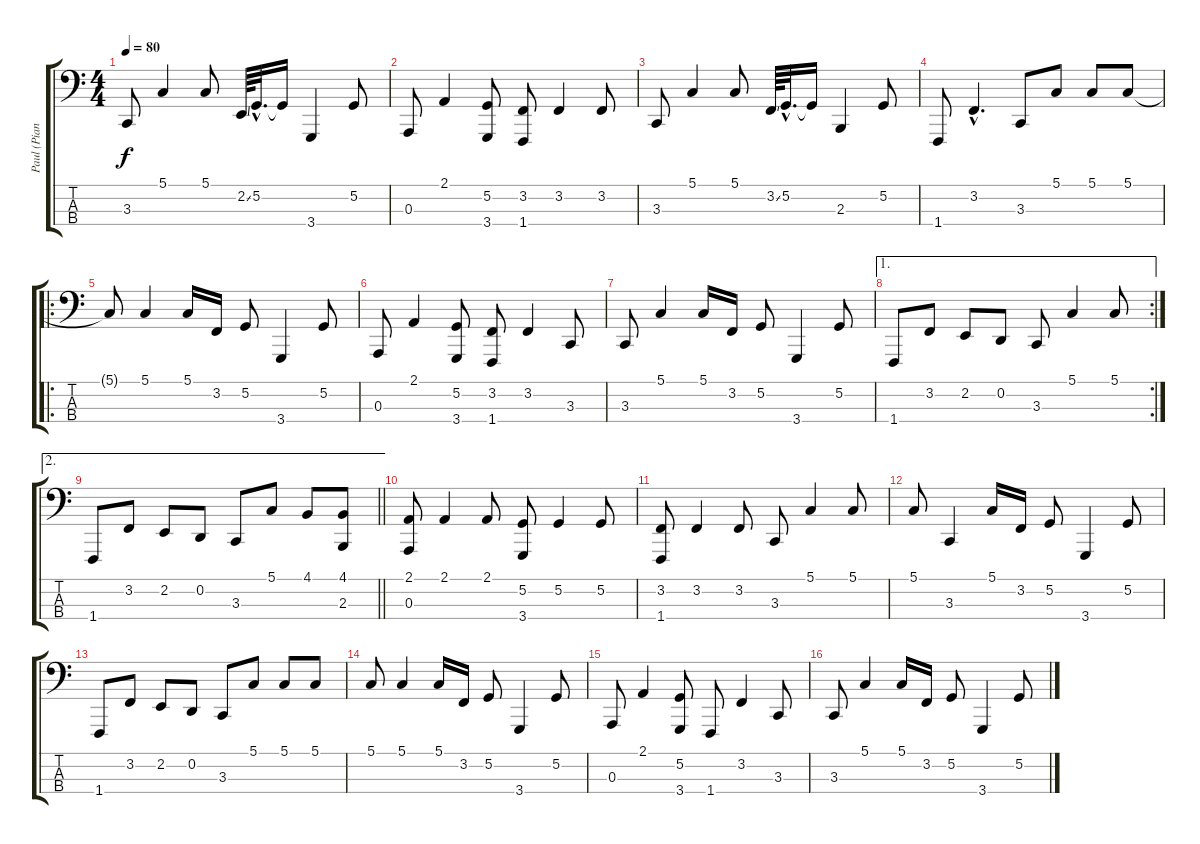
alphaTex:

\track ("Paul (Piano Left Hand)" "Paul (Pian") {instrument brightacousticpiano}
\staff {score tabs}
\tuning (G2 D2 A1 E1) {hide}
\ts (4 4)
\tempo 80
\clef f4
\ks c
3.3.8{dy f instrument brightacousticpiano} 5.1.4 5.1.8 2.2{ss}.64 5.2{hac}.32{d} 5.2{t}.16 3.4.4 5.2.8 |
0.3.8 2.1.4 (5.2 3.4).8 (3.2 1.4).8 3.2.4 3.2.8 |
3.3.8 5.1.4 5.1.8 3.2{ss}.64 5.2{hac}.32{d} 5.2{t}.16 2.3.4 5.2.8 |
1.4.8 3.2{hac}.4{d} 3.3.8 5.1.8 5.1.8 5.1.8 |
\ro
5.1{t}.8 5.1.4 5.1.16 3.2.16 5.2.8 3.4.4 5.2.8 |
0.3.8 2.1.4 (5.2 3.4).8 (3.2 1.4).8 3.2.4 3.3.8 |
3.3.8 5.1.4 5.1.16 3.2.16 5.2.8 3.4.4 5.2.8 |
\ae 1
\rc 2
1.4.8 3.2.8 2.2.8 0.2.8 3.3.8 5.1.4 5.1.8 |
\ae 2
\barLineRight lightlight
1.4.8 3.2.8 2.2.8 0.2.8 3.3.8 5.1.8 4.1.8 (4.1 2.3).8 |
(2.1 0.3).8 2.1.4 2.1.8 (5.2 3.4).8 5.2.4 5.2.8 |
(3.2 1.4).8 3.2.4 3.2.8 3.3.8 5.1.4 5.1.8 |
5.1.8 3.3.4 5.1.16 3.2.16 5.2.8 3.4.4 5.2.8 |
1.4.8 3.2.8 2.2.8 0.2.8 3.3.8 5.1.8 5.1.8 5.1.8 |
5.1.8 5.1.4 5.1.16 3.2.16 5.2.8 3.4.4 5.2.8 |
0.3.8 2.1.4 (5.2 3.4).8 1.4.8 3.2.4 3.3.8 |
3.3.8 5.1.4 5.1.16 3.2.16 5.2.8 3.4.4 5.2.8
